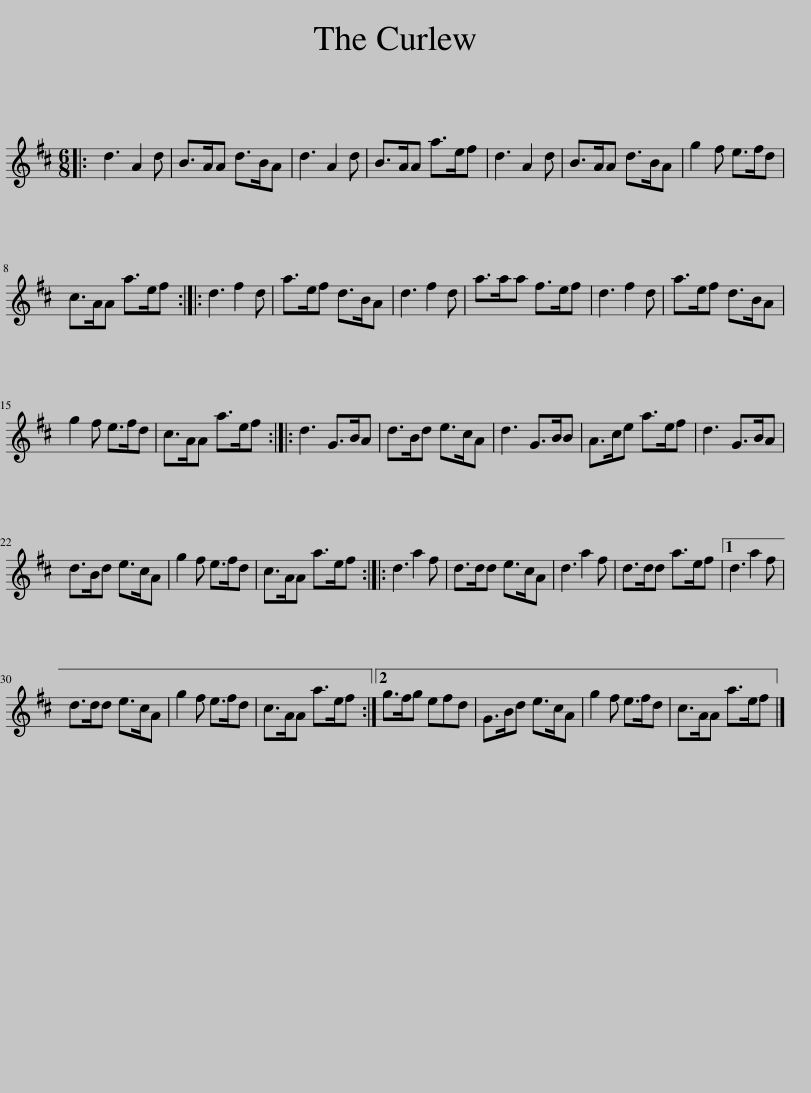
X:1
L:1/8
M:6/8
I:linebreak $
K:D
V:1 treble
V:1
|: d3 A2 d | B>AA d>BA | d3 A2 d | B>AA a>ef | d3 A2 d | %5
 B>AA d>BA | g2 f e>fd |$ c>AA a>ef :: d3 f2 d | a>ef d>BA | %10
 d3 f2 d | a>aa f>ef | d3 f2 d | a>ef d>BA |$ g2 f e>fd | %15
 c>AA a>ef :: d3 G>BA | d>Bd e>cA | d3 G>BB | A>ce a>ef | %20
 d3 G>BA |$ d>Bd e>cA | g2 f e>fd | c>AA a>ef :: d3 a2 f | %25
 d>dd e>cA | d3 a2 f | d>dd a>ef |1 d3 a2 f |$ d>dd e>cA | %30
 g2 f e>fd | c>AA a>ef :|2 g>fg efd | G>Bd e>cA | g2 f e>fd | %35
 c>AA a>ef |] %36
